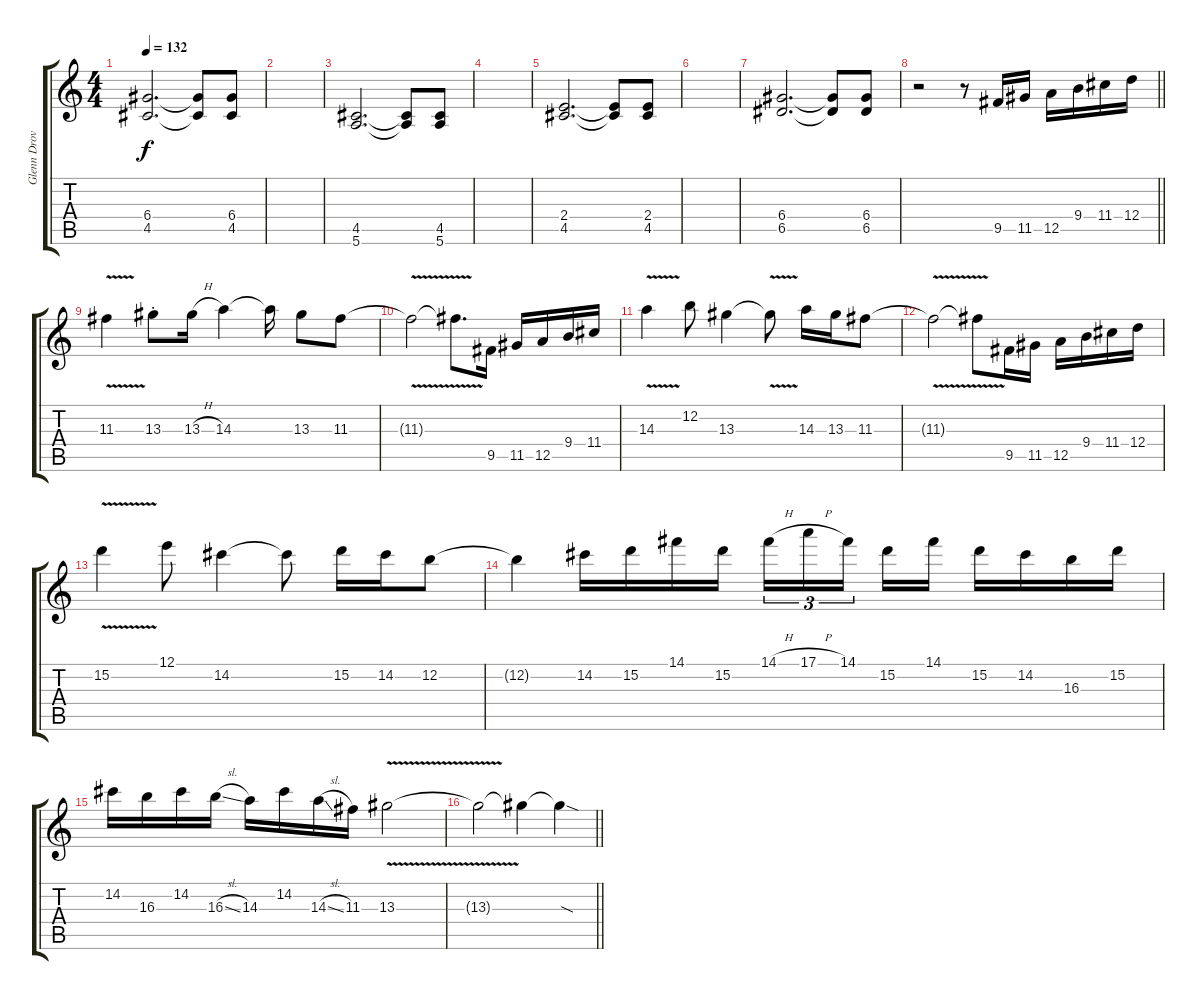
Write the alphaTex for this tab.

\track ("Glenn Drover" "Glenn Drov") {instrument distortionguitar}
\staff {score tabs}
\tuning (E4 B3 G3 D3 A2 E2) {hide}
\ts (4 4)
\tempo 132
\clef g2
\ks c
(6.4 4.5).2{d dy f} (6.4{t} 4.5{t}).8 (6.4 4.5).8 |
|
(4.5 5.6).2{d} (4.5{t} 5.6{t}).8 (4.5 5.6).8 |
|
(2.4 4.5).2{d} (2.4{t} 4.5{t}).8 (2.4 4.5).8 |
|
(6.4 6.5).2{d} (6.4{t} 6.5{t}).8 (6.4 6.5).8 |
\barLineRight lightlight
r.2 r.8 9.5.16 11.5.16 12.5.16 9.4.16 11.4.16 12.4.16 |
11.3{v}.4 13.3{st}.8 13.3{h}.16 14.3.4 14.3{t}.16 13.3.8 11.3.8 |
11.3{v t}.2 11.3{t}.8{d} 9.5.16 11.5.16 12.5.16 9.4.16 11.4.16 |
14.3{v}.4 12.2.8 13.3.4 13.3{v t}.8 14.3.16 13.3.16 11.3.8 |
11.3{v t}.2 11.3{t}.8 9.5.16 11.5.16 12.5.16 9.4.16 11.4.16 12.4.16 |
15.2{v}.4 12.1.8 14.2.4 14.2{t}.8 15.2.16 14.2.16 12.2.8 |
12.2{t}.4 14.2.16 15.2.16 14.1.16 15.2.16 14.1{h}.16{tu (3 2)} 17.1{h}.16{tu (3 2)} 14.1.16{tu (3 2) beam splitsecondary} 15.2.16 14.1.16 15.2.16 14.2.16 16.3.16 15.2.16 |
14.2.16 16.3.16 14.2.16 16.3{sl}.16 14.3.16 14.2.16 14.3{sl}.16 11.3.16 13.3{v}.2 |
\barLineRight lightlight
13.3{t}.2 13.3{t}.4 13.3{sod t}.4
